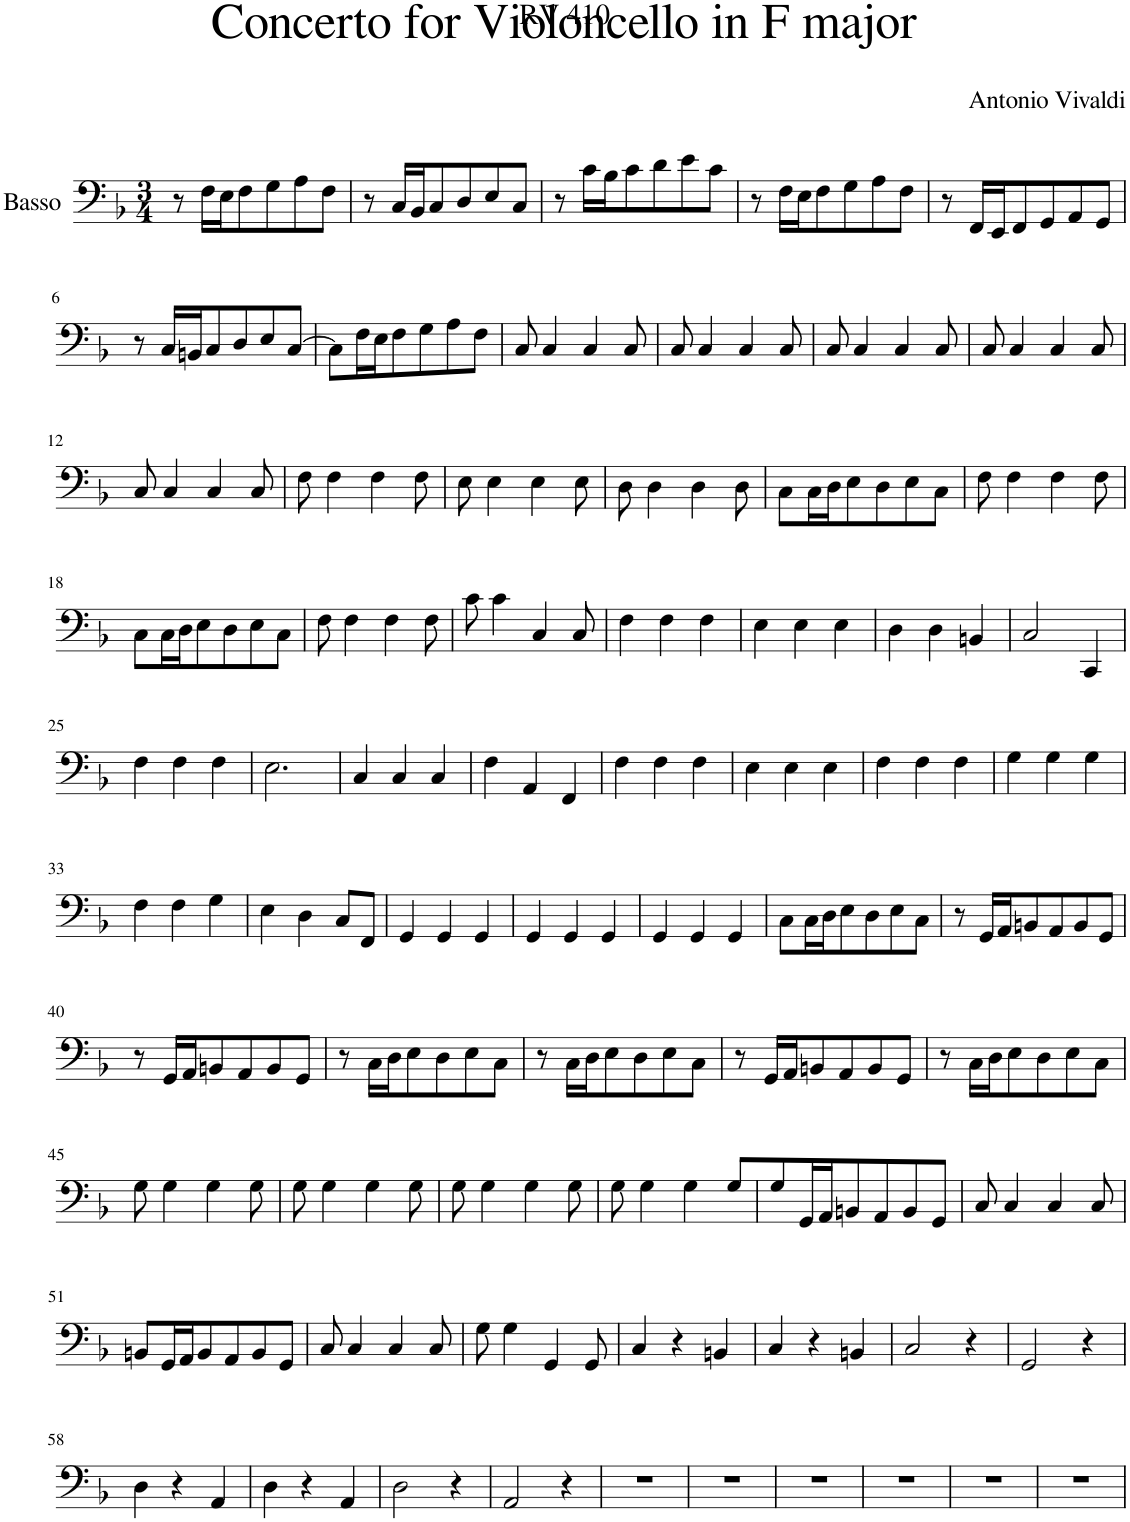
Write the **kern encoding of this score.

**kern
*part1
*staff1
*I"Basso
*clefF4
*k[b-]
*M3/4
=1
8r
16F\LL
16E\J
8F\
8G\
8A\
8F\J
=2
8r
16C/LL
16BB-/J
8C/
8D/
8E/
8C/J
=3
8r
16c\LL
16B-\J
8c\
8d\
8e\
8c\J
=4
8r
16F\LL
16E\J
8F\
8G\
8A\
8F\J
=5
8r
16FF/LL
16EE/J
8FF/
8GG/
8AA/
8GG/J
!!LO:LB:g=z
=6
8r
16C/LL
16BBn/J
8C/
8D/
8E/
[8C/J
=7
8C\L]
16F\L
16E\J
8F\
8G\
8A\
8F\J
=8
8C/
4C/
4C/
8C/
=9
8C/
4C/
4C/
8C/
=10
8C/
4C/
4C/
8C/
=11
8C/
4C/
4C/
8C/
!!LO:LB:g=z
=12
8C/
4C/
4C/
8C/
=13
8F\
4F\
4F\
8F\
=14
8E\
4E\
4E\
8E\
=15
8D\
4D\
4D\
8D\
=16
8C\L
16C\L
16D\J
8E\
8D\
8E\
8C\J
=17
8F\
4F\
4F\
8F\
!!LO:LB:g=z
=18
8C\L
16C\L
16D\J
8E\
8D\
8E\
8C\J
=19
8F\
4F\
4F\
8F\
=20
8c\
4c\
4C/
8C/
=21
4F\
4F\
4F\
=22
4E\
4E\
4E\
=23
4D\
4D\
4BBn/
=24
2C/
4CC/
!!LO:LB:g=z
=25
4F\
4F\
4F\
=26
2.E\
=27
4C/
4C/
4C/
=28
4F\
4AA/
4FF/
=29
4F\
4F\
4F\
=30
4E\
4E\
4E\
=31
4F\
4F\
4F\
=32
4G\
4G\
4G\
!!LO:LB:g=z
=33
4F\
4F\
4G\
=34
4E\
4D\
8C/L
8FF/J
=35
4GG/
4GG/
4GG/
=36
4GG/
4GG/
4GG/
=37
4GG/
4GG/
4GG/
=38
8C\L
16C\L
16D\J
8E\
8D\
8E\
8C\J
=39
8r
16GG/LL
16AA/J
8BBn/
8AA/
8BB/
8GG/J
!!LO:LB:g=z
=40
8r
16GG/LL
16AA/J
8BBn/
8AA/
8BB/
8GG/J
=41
8r
16C\LL
16D\J
8E\
8D\
8E\
8C\J
=42
8r
16C\LL
16D\J
8E\
8D\
8E\
8C\J
=43
8r
16GG/LL
16AA/J
8BBn/
8AA/
8BB/
8GG/J
=44
8r
16C\LL
16D\J
8E\
8D\
8E\
8C\J
!!LO:LB:g=z
=45
8G\
4G\
4G\
8G\
=46
8G\
4G\
4G\
8G\
=47
8G\
4G\
4G\
8G\
=48
8G\
4G\
4G\
8G/L
=49
8G/
16GG/L
16AA/J
8BBn/
8AA/
8BB/
8GG/J
=50
8C/
4C/
4C/
8C/
!!LO:LB:g=z
=51
8BBn/L
16GG/L
16AA/J
8BB/
8AA/
8BB/
8GG/J
=52
8C/
4C/
4C/
8C/
=53
8G\
4G\
4GG/
8GG/
=54
4C/
4r
4BBn/
=55
4C/
4r
4BBn/
=56
2C/
4r
=57
2GG/
4r
!!LO:LB:g=z
=58
4D\
4r
4AA/
=59
4D\
4r
4AA/
=60
2D\
4r
=61
2AA/
4r
=62
2.r
=63
2.r
=64
2.r
=65
2.r
=66
2.r
=67
2.r
=
*-
